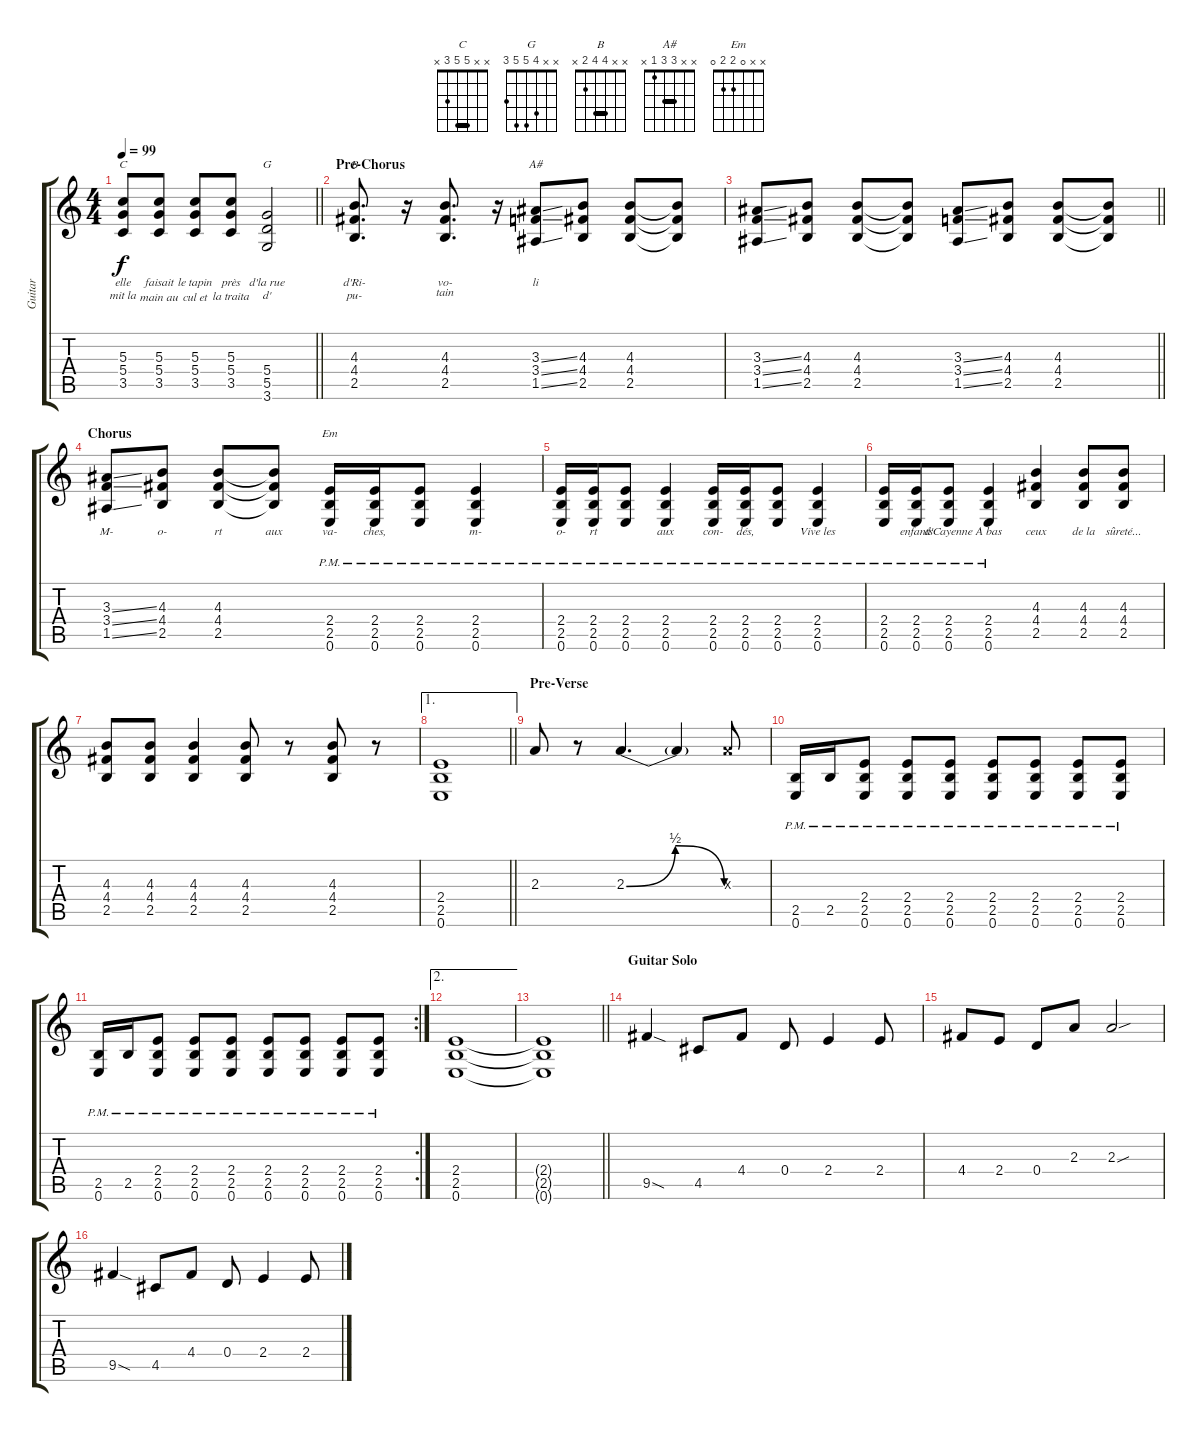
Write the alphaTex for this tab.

\track ("Guitar" "Guitar") {instrument distortionguitar}
\staff {score tabs}
\tuning (E4 B3 G3 D3 A2 E2) {hide}
\chord ("C" x x 5 5 3 x) {barre 5}
\chord ("G" x x 4 5 5 3)
\chord ("B" x x 4 4 2 x) {barre 4}
\chord ("A#" x x 3 3 1 x) {barre 3}
\chord ("Em" x x 0 2 2 0)
\ts (4 4)
\tempo 99
\clef g2
\barLineRight lightlight
\ks c
(5.3 5.4 3.5).8{ch "C" lyrics (0 "elle") lyrics (1 "mit la") lyrics (2 "") lyrics (3 "") lyrics (4 "") dy f} (5.3 5.4 3.5).8{lyrics (0 "faisait") lyrics (1 "main au") lyrics (2 "") lyrics (3 "") lyrics (4 "")} (5.3 5.4 3.5).8{lyrics (0 "le tapin") lyrics (1 "cul et") lyrics (2 "") lyrics (3 "") lyrics (4 "")} (5.3 5.4 3.5).8{lyrics (0 "près") lyrics (1 "la traita") lyrics (2 "") lyrics (3 "") lyrics (4 "")} (5.4 5.5 3.6).2{ch "G" lyrics (0 "d'la rue") lyrics (1 "d'") lyrics (2 "") lyrics (3 "") lyrics (4 "")} |
\section ("" "Pre-Chorus")
(4.3 4.4 2.5).8{d ch "B" lyrics (0 "d'Ri-") lyrics (1 "pu-") lyrics (2 "") lyrics (3 "") lyrics (4 "")} r.16 (4.3 4.4 2.5).8{d lyrics (0 "vo-") lyrics (1 "tain") lyrics (2 "") lyrics (3 "") lyrics (4 "")} r.16 (3.3{ss} 3.4{ss} 1.5{ss}).8{ch "A#" lyrics (0 "li") lyrics (1 "") lyrics (2 "") lyrics (3 "") lyrics (4 "")} (4.3 4.4 2.5).8{lyrics (0 "") lyrics (1 "") lyrics (2 "") lyrics (3 "") lyrics (4 "")} (4.3 4.4 2.5).8{lyrics (0 "") lyrics (1 "") lyrics (2 "") lyrics (3 "") lyrics (4 "")} (4.3{t} 4.4{t} 2.5{t}).8{lyrics (0 "") lyrics (1 "") lyrics (2 "") lyrics (3 "") lyrics (4 "")} |
\barLineRight lightlight
(3.3{ss} 3.4{ss} 1.5{ss}).8{lyrics (0 "") lyrics (1 "") lyrics (2 "") lyrics (3 "") lyrics (4 "")} (4.3 4.4 2.5).8{lyrics (0 "") lyrics (1 "") lyrics (2 "") lyrics (3 "") lyrics (4 "")} (4.3 4.4 2.5).8{lyrics (0 "") lyrics (1 "") lyrics (2 "") lyrics (3 "") lyrics (4 "")} (4.3{t} 4.4{t} 2.5{t}).8{lyrics (0 "") lyrics (1 "") lyrics (2 "") lyrics (3 "") lyrics (4 "")} (3.3{ss} 3.4{ss} 1.5{ss}).8{lyrics (0 "") lyrics (1 "") lyrics (2 "") lyrics (3 "") lyrics (4 "")} (4.3 4.4 2.5).8{lyrics (0 "") lyrics (1 "") lyrics (2 "") lyrics (3 "") lyrics (4 "")} (4.3 4.4 2.5).8{lyrics (0 "") lyrics (1 "") lyrics (2 "") lyrics (3 "") lyrics (4 "")} (4.3{t} 4.4{t} 2.5{t}).8{lyrics (0 "") lyrics (1 "") lyrics (2 "") lyrics (3 "") lyrics (4 "")} |
\section ("" "Chorus")
(3.3{ss} 3.4{ss} 1.5{ss}).8{lyrics (0 "M-") lyrics (1 "") lyrics (2 "") lyrics (3 "") lyrics (4 "")} (4.3 4.4 2.5).8{lyrics (0 "o-") lyrics (1 "") lyrics (2 "") lyrics (3 "") lyrics (4 "")} (4.3 4.4 2.5).8{lyrics (0 "rt") lyrics (1 "") lyrics (2 "") lyrics (3 "") lyrics (4 "")} (4.3{t} 4.4{t} 2.5{t}).8{lyrics (0 "aux") lyrics (1 "") lyrics (2 "") lyrics (3 "") lyrics (4 "")} (2.4{pm} 2.5{pm} 0.6{pm}).16{ch "Em" lyrics (0 "va-") lyrics (1 "") lyrics (2 "") lyrics (3 "") lyrics (4 "")} (2.4{pm} 2.5{pm} 0.6{pm}).16{lyrics (0 "ches,") lyrics (1 "") lyrics (2 "") lyrics (3 "") lyrics (4 "")} (2.4{pm} 2.5{pm} 0.6{pm}).8{lyrics (0 "") lyrics (1 "") lyrics (2 "") lyrics (3 "") lyrics (4 "")} (2.4{pm} 2.5{pm} 0.6{pm}).4{lyrics (0 "m-") lyrics (1 "") lyrics (2 "") lyrics (3 "") lyrics (4 "")} |
(2.4{pm} 2.5{pm} 0.6{pm}).16{lyrics (0 "o-") lyrics (1 "") lyrics (2 "") lyrics (3 "") lyrics (4 "")} (2.4{pm} 2.5{pm} 0.6{pm}).16{lyrics (0 "rt") lyrics (1 "") lyrics (2 "") lyrics (3 "") lyrics (4 "")} (2.4{pm} 2.5{pm} 0.6{pm}).8{lyrics (0 "") lyrics (1 "") lyrics (2 "") lyrics (3 "") lyrics (4 "")} (2.4{pm} 2.5{pm} 0.6{pm}).4{lyrics (0 "aux") lyrics (1 "") lyrics (2 "") lyrics (3 "") lyrics (4 "")} (2.4{pm} 2.5{pm} 0.6{pm}).16{lyrics (0 "con-") lyrics (1 "") lyrics (2 "") lyrics (3 "") lyrics (4 "")} (2.4{pm} 2.5{pm} 0.6{pm}).16{lyrics (0 "dés,") lyrics (1 "") lyrics (2 "") lyrics (3 "") lyrics (4 "")} (2.4{pm} 2.5{pm} 0.6{pm}).8{lyrics (0 "") lyrics (1 "") lyrics (2 "") lyrics (3 "") lyrics (4 "")} (2.4{pm} 2.5{pm} 0.6{pm}).4{lyrics (0 "Vive les") lyrics (1 "") lyrics (2 "") lyrics (3 "") lyrics (4 "")} |
(2.4{pm} 2.5{pm} 0.6{pm}).16{lyrics (0 "") lyrics (1 "") lyrics (2 "") lyrics (3 "") lyrics (4 "")} (2.4{pm} 2.5{pm} 0.6{pm}).16{lyrics (0 "enfants") lyrics (1 "") lyrics (2 "") lyrics (3 "") lyrics (4 "")} (2.4{pm} 2.5{pm} 0.6{pm}).8{lyrics (0 "d'Cayenne") lyrics (1 "") lyrics (2 "") lyrics (3 "") lyrics (4 "")} (2.4{pm} 2.5{pm} 0.6{pm}).4{lyrics (0 "A bas") lyrics (1 "") lyrics (2 "") lyrics (3 "") lyrics (4 "")} (4.3 4.4 2.5).4{lyrics (0 "ceux") lyrics (1 "") lyrics (2 "") lyrics (3 "") lyrics (4 "")} (4.3 4.4 2.5).8{lyrics (0 "de la") lyrics (1 "") lyrics (2 "") lyrics (3 "") lyrics (4 "")} (4.3 4.4 2.5).8{lyrics (0 "sûreté...") lyrics (1 "") lyrics (2 "") lyrics (3 "") lyrics (4 "")} |
(4.3 4.4 2.5).8{lyrics (0 "") lyrics (1 "") lyrics (2 "") lyrics (3 "") lyrics (4 "")} (4.3 4.4 2.5).8{lyrics (0 "") lyrics (1 "") lyrics (2 "") lyrics (3 "") lyrics (4 "")} (4.3 4.4 2.5).4{lyrics (0 "") lyrics (1 "") lyrics (2 "") lyrics (3 "") lyrics (4 "")} (4.3 4.4 2.5).8{lyrics (0 "") lyrics (1 "") lyrics (2 "") lyrics (3 "") lyrics (4 "")} r.8 (4.3 4.4 2.5).8{lyrics (0 "") lyrics (1 "") lyrics (2 "") lyrics (3 "") lyrics (4 "")} r.8 |
\ae 1
\barLineRight lightlight
(2.4 2.5 0.6).1{lyrics (0 "") lyrics (1 "") lyrics (2 "") lyrics (3 "") lyrics (4 "")} |
\section ("" "Pre-Verse")
2.3.8{lyrics (0 "") lyrics (1 "") lyrics (2 "") lyrics (3 "") lyrics (4 "")} r.8 2.3{be (bendrelease 0 0 30 2 30 2 60 0)}.4{d lyrics (0 "") lyrics (1 "") lyrics (2 "") lyrics (3 "") lyrics (4 "")} 2.3{t}.4{lyrics (0 "") lyrics (1 "") lyrics (2 "") lyrics (3 "") lyrics (4 "")} 2.3{x}.8{lyrics (0 "") lyrics (1 "") lyrics (2 "") lyrics (3 "") lyrics (4 "")} |
(2.5{pm} 0.6{pm}).16{lyrics (0 "") lyrics (1 "") lyrics (2 "") lyrics (3 "") lyrics (4 "")} 2.5{pm}.16{lyrics (0 "") lyrics (1 "") lyrics (2 "") lyrics (3 "") lyrics (4 "")} (2.4{pm} 2.5{pm} 0.6{pm}).8{lyrics (0 "") lyrics (1 "") lyrics (2 "") lyrics (3 "") lyrics (4 "")} (2.4{pm} 2.5{pm} 0.6{pm}).8{lyrics (0 "") lyrics (1 "") lyrics (2 "") lyrics (3 "") lyrics (4 "")} (2.4{pm} 2.5{pm} 0.6{pm}).8{lyrics (0 "") lyrics (1 "") lyrics (2 "") lyrics (3 "") lyrics (4 "")} (2.4{pm} 2.5{pm} 0.6{pm}).8{lyrics (0 "") lyrics (1 "") lyrics (2 "") lyrics (3 "") lyrics (4 "")} (2.4{pm} 2.5{pm} 0.6{pm}).8{lyrics (0 "") lyrics (1 "") lyrics (2 "") lyrics (3 "") lyrics (4 "")} (2.4{pm} 2.5{pm} 0.6{pm}).8{lyrics (0 "") lyrics (1 "") lyrics (2 "") lyrics (3 "") lyrics (4 "")} (2.4{pm} 2.5{pm} 0.6{pm}).8{lyrics (0 "") lyrics (1 "") lyrics (2 "") lyrics (3 "") lyrics (4 "")} |
\rc 2
(2.5{pm} 0.6{pm}).16{lyrics (0 "") lyrics (1 "") lyrics (2 "") lyrics (3 "") lyrics (4 "")} 2.5{pm}.16{lyrics (0 "") lyrics (1 "") lyrics (2 "") lyrics (3 "") lyrics (4 "")} (2.4{pm} 2.5{pm} 0.6{pm}).8{lyrics (0 "") lyrics (1 "") lyrics (2 "") lyrics (3 "") lyrics (4 "")} (2.4{pm} 2.5{pm} 0.6{pm}).8{lyrics (0 "") lyrics (1 "") lyrics (2 "") lyrics (3 "") lyrics (4 "")} (2.4{pm} 2.5{pm} 0.6{pm}).8{lyrics (0 "") lyrics (1 "") lyrics (2 "") lyrics (3 "") lyrics (4 "")} (2.4{pm} 2.5{pm} 0.6{pm}).8{lyrics (0 "") lyrics (1 "") lyrics (2 "") lyrics (3 "") lyrics (4 "")} (2.4{pm} 2.5{pm} 0.6{pm}).8 (2.4{pm} 2.5{pm} 0.6{pm}).8 (2.4{pm} 2.5{pm} 0.6{pm}).8 |
\ae 2
(2.4 2.5 0.6).1 |
\barLineRight lightlight
(2.4{t} 2.5{t} 0.6{t}).1 |
\section ("" "Guitar Solo")
9.5{sod}.4 4.5.8 4.4.8 0.4.8 2.4.4 2.4.8 |
4.4.8 2.4.8 0.4.8 2.3.8 2.3{sou}.2 |
9.5{sod}.4 4.5.8 4.4.8 0.4.8 2.4.4 2.4.8
